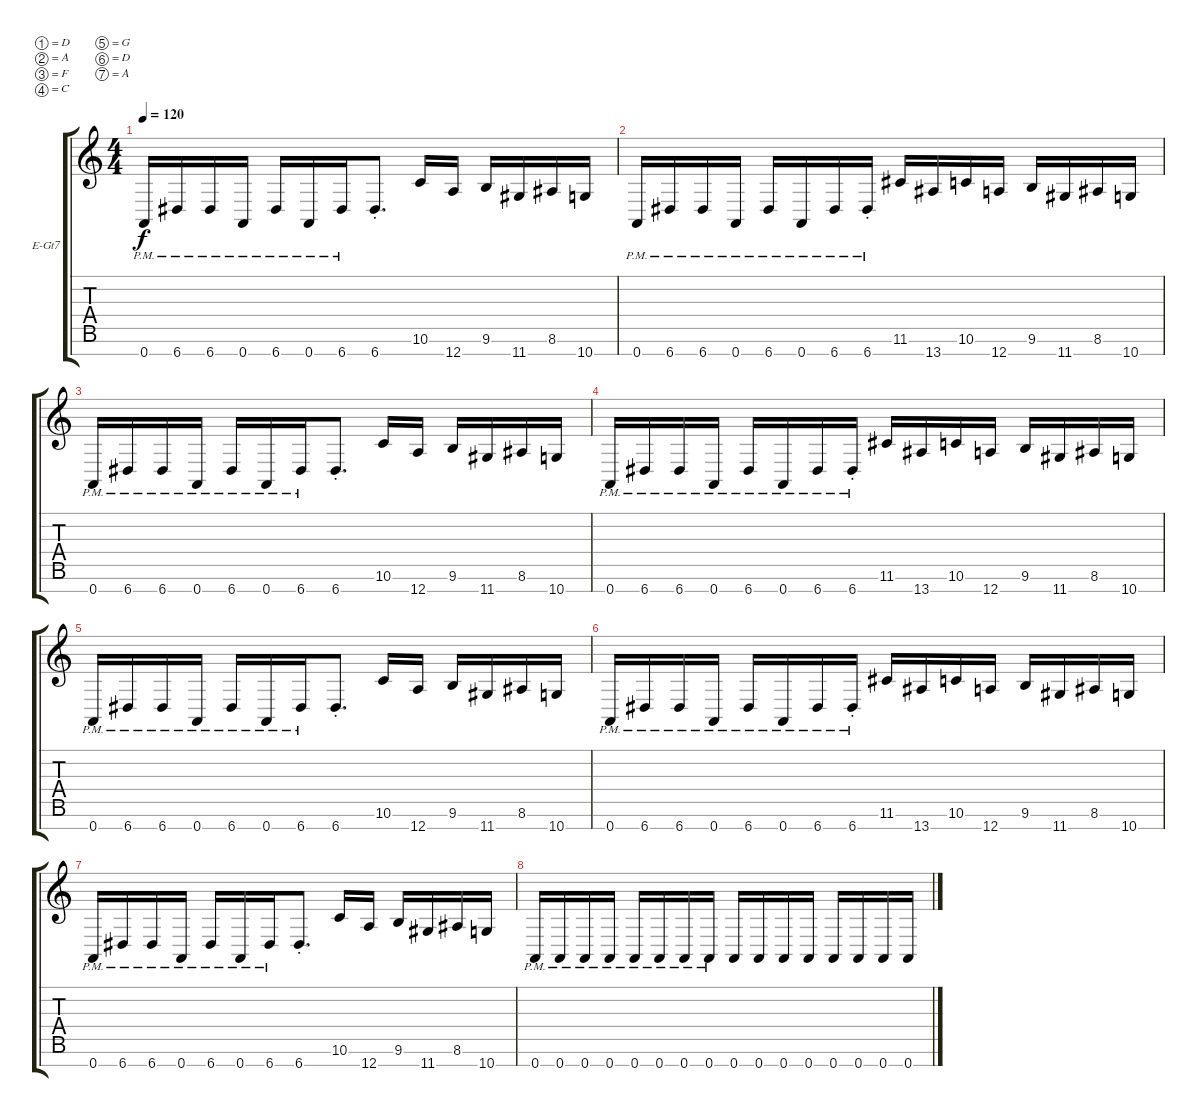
\bracketExtendMode groupsimilarinstruments
\firstSystemTrackNameOrientation horizontal
\otherSystemsTrackNameOrientation horizontal
\track ("Track 1" "E-Gt7") {instrument distortionguitar}
\staff {score tabs}
\tuning (D4 A3 F3 C3 G2 D2 A1)
\ts (4 4)
\tempo 120
\clef g2
\ks c
0.7{pm}.16{dy f} 6.7{pm}.16 6.7{pm}.16 0.7{pm}.16 6.7{pm}.16 0.7{pm}.16 6.7{pm}.16 6.7{st}.8{d} 10.6.16 12.7.16 9.6.16 11.7.16 8.6.16 10.7.16 |
0.7{pm}.16 6.7{pm}.16 6.7{pm}.16 0.7{pm}.16 6.7{pm}.16 0.7{pm}.16 6.7{pm}.16 6.7{pm st}.16 11.6.16 13.7.16 10.6.16 12.7.16 9.6.16 11.7.16 8.6.16 10.7.16 |
0.7{pm}.16 6.7{pm}.16 6.7{pm}.16 0.7{pm}.16 6.7{pm}.16 0.7{pm}.16 6.7{pm}.16 6.7{st}.8{d} 10.6.16 12.7.16 9.6.16 11.7.16 8.6.16 10.7.16 |
0.7{pm}.16 6.7{pm}.16 6.7{pm}.16 0.7{pm}.16 6.7{pm}.16 0.7{pm}.16 6.7{pm}.16 6.7{pm st}.16 11.6.16 13.7.16 10.6.16 12.7.16 9.6.16 11.7.16 8.6.16 10.7.16 |
0.7{pm}.16 6.7{pm}.16 6.7{pm}.16 0.7{pm}.16 6.7{pm}.16 0.7{pm}.16 6.7{pm}.16 6.7{st}.8{d} 10.6.16 12.7.16 9.6.16 11.7.16 8.6.16 10.7.16 |
0.7{pm}.16 6.7{pm}.16 6.7{pm}.16 0.7{pm}.16 6.7{pm}.16 0.7{pm}.16 6.7{pm}.16 6.7{pm st}.16 11.6.16 13.7.16 10.6.16 12.7.16 9.6.16 11.7.16 8.6.16 10.7.16 |
0.7{pm}.16 6.7{pm}.16 6.7{pm}.16 0.7{pm}.16 6.7{pm}.16 0.7{pm}.16 6.7{pm}.16 6.7{st}.8{d} 10.6.16 12.7.16 9.6.16 11.7.16 8.6.16 10.7.16 |
0.7{pm}.16 0.7{pm}.16 0.7{pm}.16 0.7{pm}.16 0.7{pm}.16 0.7{pm}.16 0.7{pm}.16 0.7{pm}.16 0.7.16 0.7.16 0.7.16 0.7.16 0.7.16 0.7.16 0.7.16 0.7.16
